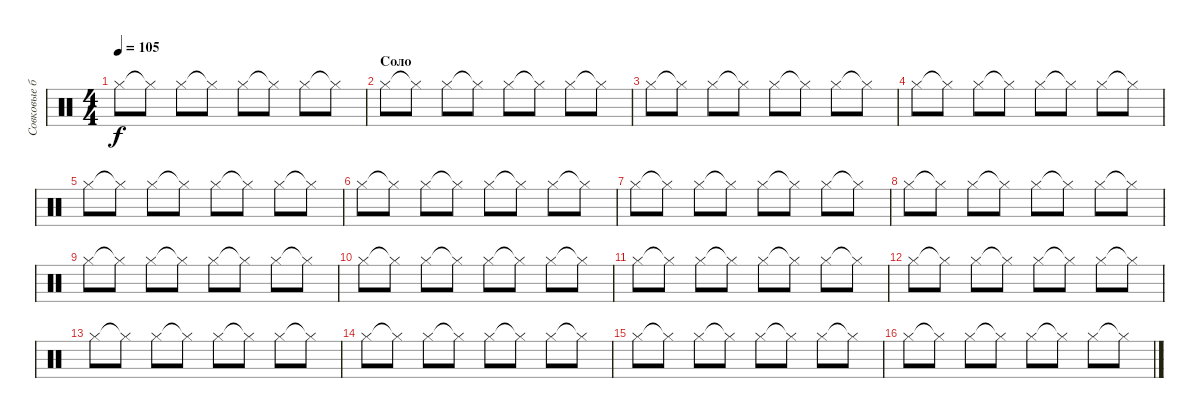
\track ("Совковые барабаны 2" "Совковые б") {instrument percussion}
\staff {score}
\articulation defaults
\ts (4 4)
\tempo 105
\clef neutral
\ks c "Hi-Hat (closed)".8{dy f} "Hi-Hat (closed)"{t}.8 "Hi-Hat (closed)".8 "Hi-Hat (closed)"{t}.8 "Hi-Hat (closed)".8 "Hi-Hat (closed)"{t}.8 "Hi-Hat (closed)".8 "Hi-Hat (closed)"{t}.8
|
\section ("" "Соло")
"Hi-Hat (closed)".8 "Hi-Hat (closed)"{t}.8 "Hi-Hat (closed)".8 "Hi-Hat (closed)"{t}.8 "Hi-Hat (closed)".8 "Hi-Hat (closed)"{t}.8 "Hi-Hat (closed)".8 "Hi-Hat (closed)"{t}.8 |
"Hi-Hat (closed)".8 "Hi-Hat (closed)"{t}.8 "Hi-Hat (closed)".8 "Hi-Hat (closed)"{t}.8 "Hi-Hat (closed)".8 "Hi-Hat (closed)"{t}.8 "Hi-Hat (closed)".8 "Hi-Hat (closed)"{t}.8 |
"Hi-Hat (closed)".8 "Hi-Hat (closed)"{t}.8 "Hi-Hat (closed)".8 "Hi-Hat (closed)"{t}.8 "Hi-Hat (closed)".8 "Hi-Hat (closed)"{t}.8 "Hi-Hat (closed)".8 "Hi-Hat (closed)"{t}.8 |
"Hi-Hat (closed)".8 "Hi-Hat (closed)"{t}.8 "Hi-Hat (closed)".8 "Hi-Hat (closed)"{t}.8 "Hi-Hat (closed)".8 "Hi-Hat (closed)"{t}.8 "Hi-Hat (closed)".8 "Hi-Hat (closed)"{t}.8 |
"Hi-Hat (closed)".8 "Hi-Hat (closed)"{t}.8 "Hi-Hat (closed)".8 "Hi-Hat (closed)"{t}.8 "Hi-Hat (closed)".8 "Hi-Hat (closed)"{t}.8 "Hi-Hat (closed)".8 "Hi-Hat (closed)"{t}.8 |
"Hi-Hat (closed)".8 "Hi-Hat (closed)"{t}.8 "Hi-Hat (closed)".8 "Hi-Hat (closed)"{t}.8 "Hi-Hat (closed)".8 "Hi-Hat (closed)"{t}.8 "Hi-Hat (closed)".8 "Hi-Hat (closed)"{t}.8 |
"Hi-Hat (closed)".8 "Hi-Hat (closed)"{t}.8 "Hi-Hat (closed)".8 "Hi-Hat (closed)"{t}.8 "Hi-Hat (closed)".8 "Hi-Hat (closed)"{t}.8 "Hi-Hat (closed)".8 "Hi-Hat (closed)"{t}.8 |
"Hi-Hat (closed)".8 "Hi-Hat (closed)"{t}.8 "Hi-Hat (closed)".8 "Hi-Hat (closed)"{t}.8 "Hi-Hat (closed)".8 "Hi-Hat (closed)"{t}.8 "Hi-Hat (closed)".8 "Hi-Hat (closed)"{t}.8 |
"Hi-Hat (closed)".8 "Hi-Hat (closed)"{t}.8 "Hi-Hat (closed)".8 "Hi-Hat (closed)"{t}.8 "Hi-Hat (closed)".8 "Hi-Hat (closed)"{t}.8 "Hi-Hat (closed)".8 "Hi-Hat (closed)"{t}.8 |
"Hi-Hat (closed)".8 "Hi-Hat (closed)"{t}.8 "Hi-Hat (closed)".8 "Hi-Hat (closed)"{t}.8 "Hi-Hat (closed)".8 "Hi-Hat (closed)"{t}.8 "Hi-Hat (closed)".8 "Hi-Hat (closed)"{t}.8 |
"Hi-Hat (closed)".8 "Hi-Hat (closed)"{t}.8 "Hi-Hat (closed)".8 "Hi-Hat (closed)"{t}.8 "Hi-Hat (closed)".8 "Hi-Hat (closed)"{t}.8 "Hi-Hat (closed)".8 "Hi-Hat (closed)"{t}.8 |
"Hi-Hat (closed)".8 "Hi-Hat (closed)"{t}.8 "Hi-Hat (closed)".8 "Hi-Hat (closed)"{t}.8 "Hi-Hat (closed)".8 "Hi-Hat (closed)"{t}.8 "Hi-Hat (closed)".8 "Hi-Hat (closed)"{t}.8 |
"Hi-Hat (closed)".8 "Hi-Hat (closed)"{t}.8 "Hi-Hat (closed)".8 "Hi-Hat (closed)"{t}.8 "Hi-Hat (closed)".8 "Hi-Hat (closed)"{t}.8 "Hi-Hat (closed)".8 "Hi-Hat (closed)"{t}.8 |
"Hi-Hat (closed)".8 "Hi-Hat (closed)"{t}.8 "Hi-Hat (closed)".8 "Hi-Hat (closed)"{t}.8 "Hi-Hat (closed)".8 "Hi-Hat (closed)"{t}.8 "Hi-Hat (closed)".8 "Hi-Hat (closed)"{t}.8 |
"Hi-Hat (closed)".8 "Hi-Hat (closed)"{t}.8 "Hi-Hat (closed)".8 "Hi-Hat (closed)"{t}.8 "Hi-Hat (closed)".8 "Hi-Hat (closed)"{t}.8 "Hi-Hat (closed)".8 "Hi-Hat (closed)"{t}.8
